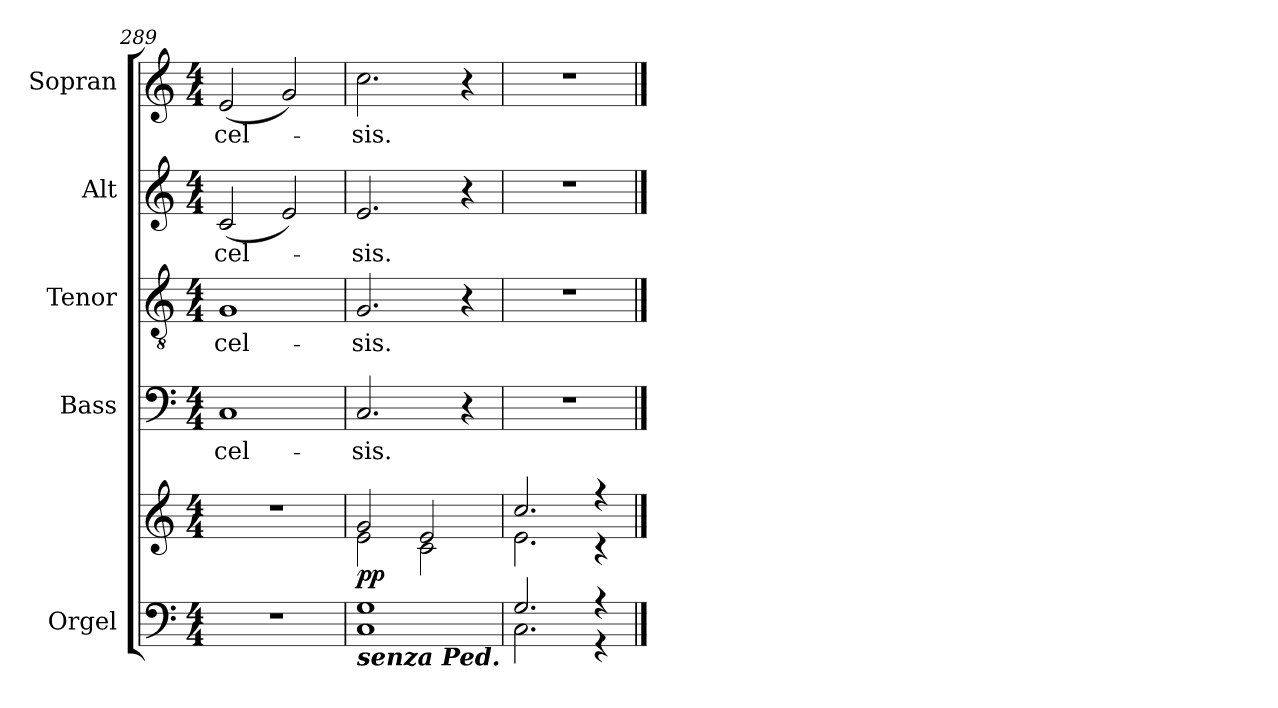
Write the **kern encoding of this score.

**kern	**kern	**dynam	**kern	**text	**kern	**text	**kern	**text	**kern	**text
*part5	*part5	*part5	*part4	*part4	*part3	*part3	*part2	*part2	*part1	*part1
*staff6	*staff5	*staff5/6	*staff4	*staff4	*staff3	*staff3	*staff2	*staff2	*staff1	*staff1
*I"Orgel	*	*	*I"Bass	*	*I"Tenor	*	*I"Alt	*	*I"Sopran	*
*I'Org.	*	*	*I'B.	*	*I'T.	*	*I'A.	*	*I'S.	*
*clefF4	*clefG2	*	*clefF4	*	*clefGv2	*	*clefG2	*	*clefG2	*
*k[]	*k[]	*	*k[]	*	*k[]	*	*k[]	*	*k[]	*
*C:	*C:	*	*C:	*	*C:	*	*C:	*	*C:	*
*M4/4	*M4/4	*	*M4/4	*	*M4/4	*	*M4/4	*	*M4/4	*
=289	=289	=289	=289	=289	=289	=289	=289	=289	=289	=289
!	!	!	!	!LO:LY:b	!	!LO:LY:b	!	!LO:LY:b	!	!LO:LY:b
1r	1r	.	1C	-cel-	1G	-cel-	(<2c/	-cel-	(<2e/	-cel-
.	.	.	.	.	.	.	2e/)	.	2g/)	.
=290	=290	=290	=290	=290	=290	=290	=290	=290	=290	=290
*^	*^	*	*	*	*	*	*	*	*	*
!LO:TX:b:Bi:t=senza Ped.	!	!	!	!	!	!	!	!	!	!	!	!
!	!	!	!	!LO:DY:b	!	!LO:LY:b	!	!LO:LY:b	!	!LO:LY:b	!	!LO:LY:b
1G	1C	2g/	2e\	pp	2.C/	-sis.	2.G/	-sis.	2.e/	-sis.	2.cc\	-sis.
.	.	2e/	2c\	.	.	.	.	.	.	.	.	.
.	.	.	.	.	4r	.	4r	.	4r	.	4r	.
=291	=291	=291	=291	=291	=291	=291	=291	=291	=291	=291	=291	=291
2.G/	2.C\	2.cc/	2.e\	.	1r	.	1r	.	1r	.	1r	.
4r	4r	4r	4r	.	.	.	.	.	.	.	.	.
*v	*v	*	*	*	*	*	*	*	*	*	*	*
*	*v	*v	*	*	*	*	*	*	*	*	*
==	==	==	==	==	==	==	==	==	==	==
*-	*-	*-	*-	*-	*-	*-	*-	*-	*-	*-
